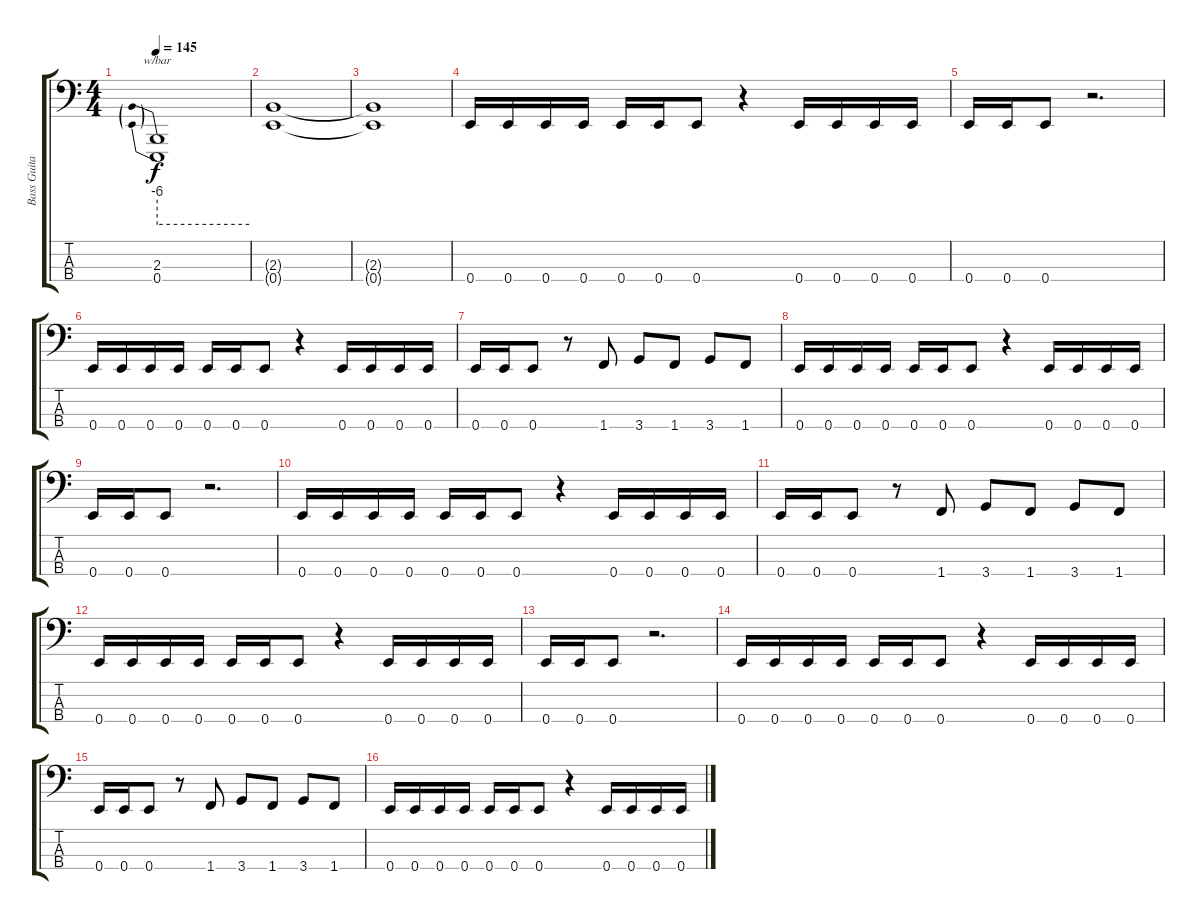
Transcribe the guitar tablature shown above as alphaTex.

\track ("Bass Guitar" "Bass Guita") {instrument electricbasspick}
\staff {score tabs}
\tuning (G2 D2 A1 E1) {hide}
\ts (4 4)
\tempo 145
\clef f4
\ks c
(2.3 0.4).1{tbe (predive default 0 -24 60 -24) dy f instrument electricbasspick} |
(2.3{t} 0.4{t}).1 |
(2.3{t} 0.4{t}).1 |
0.4.16 0.4.16 0.4.16 0.4.16 0.4.16 0.4.16 0.4.8 r.4 0.4.16 0.4.16 0.4.16 0.4.16 |
0.4.16 0.4.16 0.4.8 r.2{d} |
0.4.16 0.4.16 0.4.16 0.4.16 0.4.16 0.4.16 0.4.8 r.4 0.4.16 0.4.16 0.4.16 0.4.16 |
0.4.16 0.4.16 0.4.8 r.8 1.4.8 3.4.8 1.4.8 3.4.8 1.4.8 |
0.4.16 0.4.16 0.4.16 0.4.16 0.4.16 0.4.16 0.4.8 r.4 0.4.16 0.4.16 0.4.16 0.4.16 |
0.4.16 0.4.16 0.4.8 r.2{d} |
0.4.16 0.4.16 0.4.16 0.4.16 0.4.16 0.4.16 0.4.8 r.4 0.4.16 0.4.16 0.4.16 0.4.16 |
0.4.16 0.4.16 0.4.8 r.8 1.4.8 3.4.8 1.4.8 3.4.8 1.4.8 |
0.4.16 0.4.16 0.4.16 0.4.16 0.4.16 0.4.16 0.4.8 r.4 0.4.16 0.4.16 0.4.16 0.4.16 |
0.4.16 0.4.16 0.4.8 r.2{d} |
0.4.16 0.4.16 0.4.16 0.4.16 0.4.16 0.4.16 0.4.8 r.4 0.4.16 0.4.16 0.4.16 0.4.16 |
0.4.16 0.4.16 0.4.8 r.8 1.4.8 3.4.8 1.4.8 3.4.8 1.4.8 |
0.4.16 0.4.16 0.4.16 0.4.16 0.4.16 0.4.16 0.4.8 r.4 0.4.16 0.4.16 0.4.16 0.4.16
